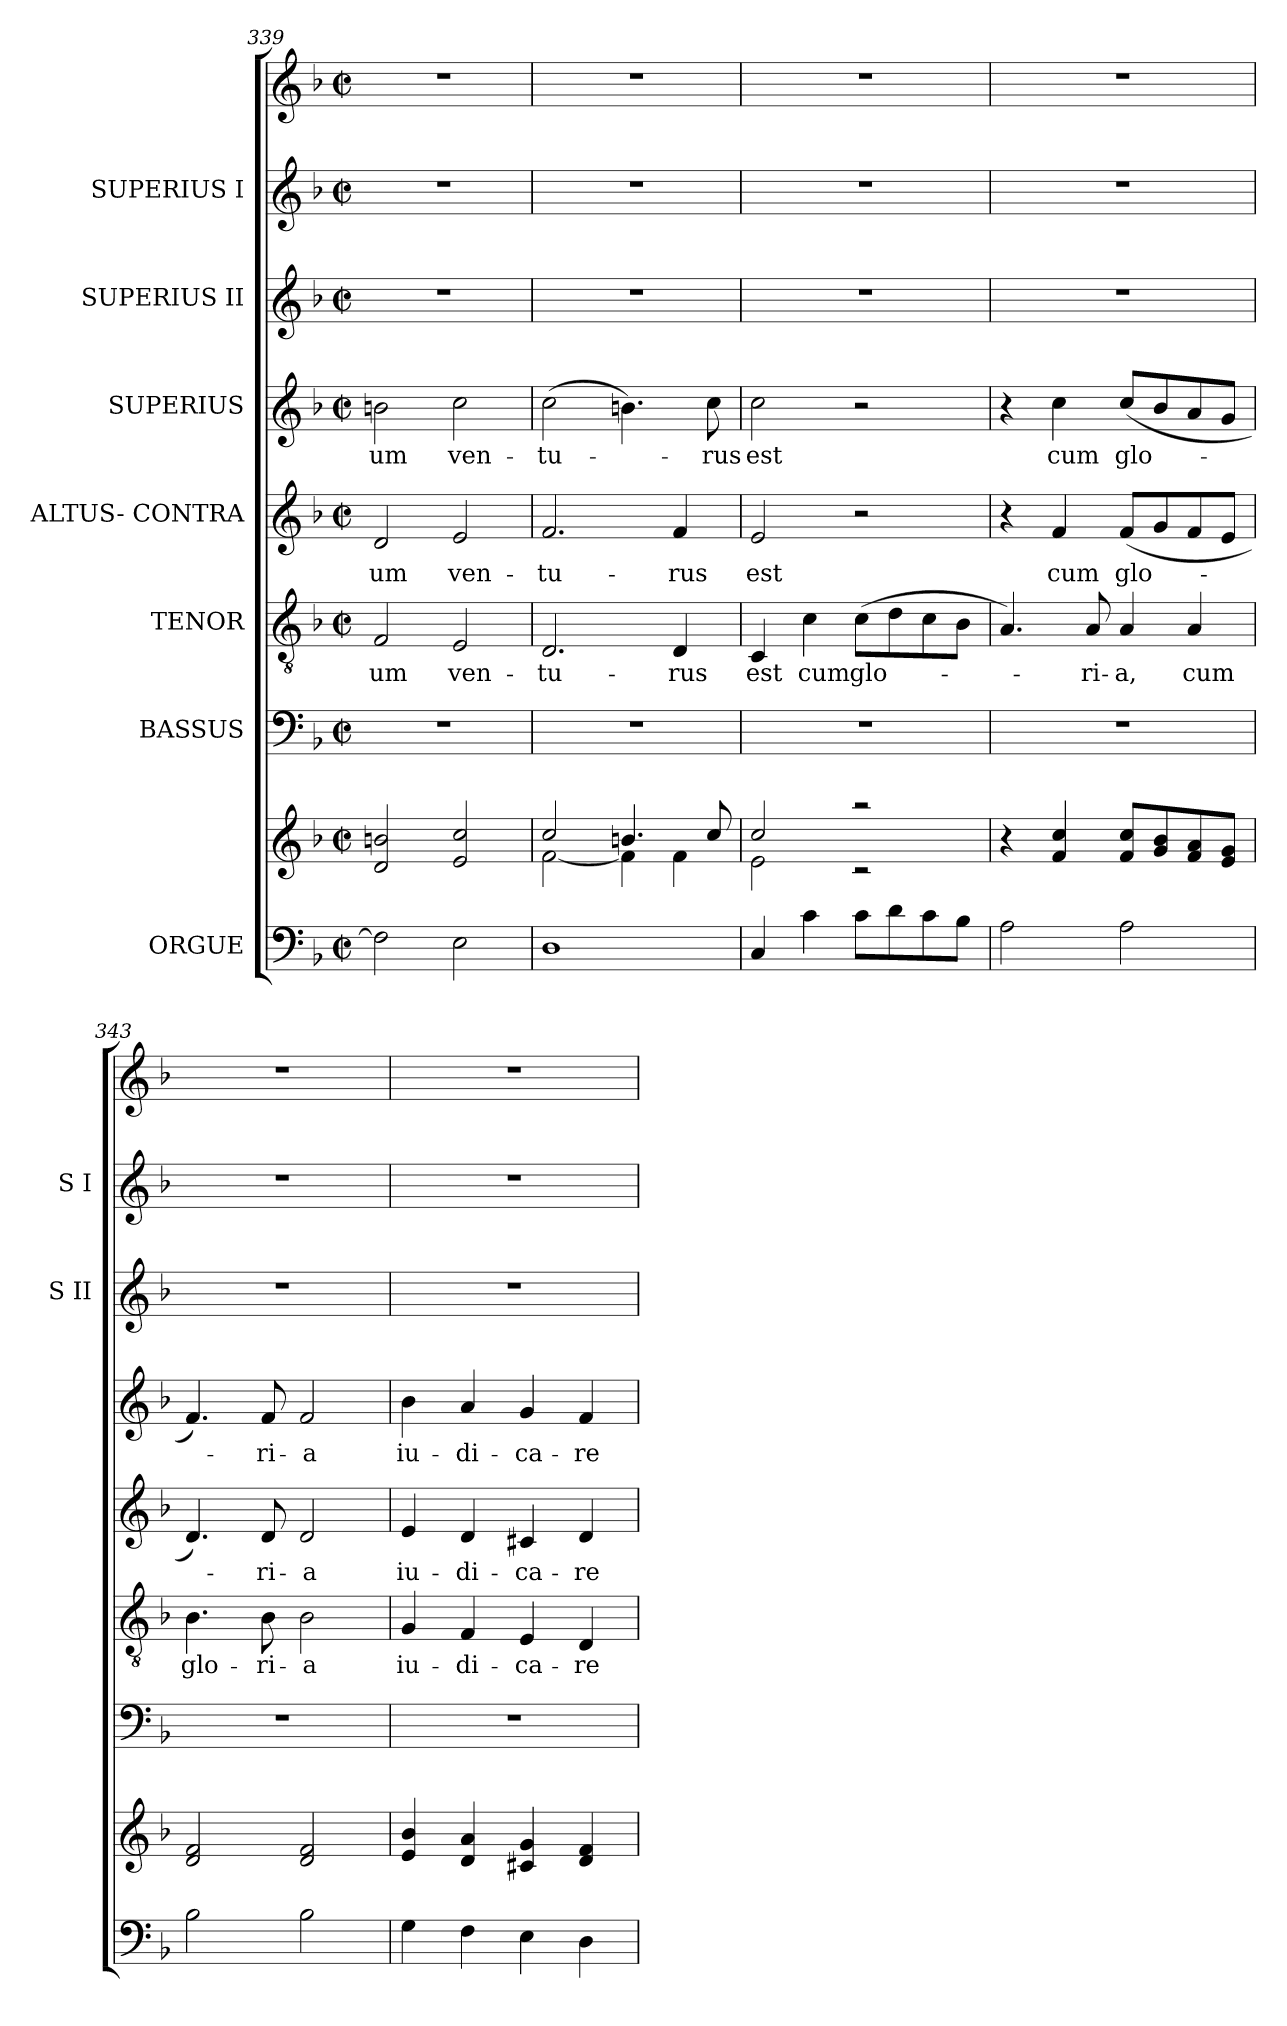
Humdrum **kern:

**kern	**kern	**kern	**kern	**text	**kern	**text	**kern	**text	**kern	**kern	**kern
*part8	*part8	*part7	*part6	*part6	*part5	*part5	*part4	*part4	*part3	*part2	*part1
*staff9	*staff8	*staff7	*staff6	*staff6	*staff5	*staff5	*staff4	*staff4	*staff3	*staff2	*staff1
*I"ORGUE	*	*I"BASSUS	*I"TENOR	*	*I"ALTUS- CONTRA	*	*I"SUPERIUS	*	*I"SUPERIUS II	*I"SUPERIUS I	*
*	*	*	*	*	*	*	*	*	*I'S II	*I'S I	*
*clefF4	*clefG2	*clefF4	*clefGv2	*	*clefG2	*	*clefG2	*	*clefG2	*clefG2	*clefG2
*k[b-]	*k[b-]	*k[b-]	*k[b-]	*	*k[b-]	*	*k[b-]	*	*k[b-]	*k[b-]	*k[b-]
*d:	*d:	*d:	*d:	*	*d:	*	*d:	*	*d:	*d:	*d:
*M2/2	*M2/2	*M2/2	*M2/2	*	*M2/2	*	*M2/2	*	*M2/2	*M2/2	*M2/2
*met(c|)	*met(c|)	*met(c|)	*met(c|)	*	*met(c|)	*	*met(c|)	*	*met(c|)	*met(c|)	*met(c|)
=339	=339	=339	=339	=339	=339	=339	=339	=339	=339	=339	=339
!	!	!	!	!LO:LY:b	!	!LO:LY:b	!	!LO:LY:b	!	!	!
2F\]	2d/ 2bn/	1r	2F/	-um	2d/	-um	2bn\	-um	1r	1r	1r
!	!	!	!	!LO:LY:b	!	!LO:LY:b	!	!LO:LY:b	!	!	!
2E\	2e/ 2cc/	.	2E/	ven-	2e/	ven-	2cc\	ven-	.	.	.
!!LO:PB:g=z
=340	=340	=340	=340	=340	=340	=340	=340	=340	=340	=340	=340
*	*^	*	*	*	*	*	*	*	*	*	*
!	!	!	!	!	!LO:LY:b	!	!LO:LY:b	!	!LO:LY:b	!	!	!
1D	2cc/	[<2f\	1r	2.D/	-tu-	2.f/	-tu-	(>2cc\	-tu-	1r	1r	1r
.	4.bn/	4f\]	.	.	.	.	.	4.bn\)	.	.	.	.
!	!	!	!	!	!LO:LY:b	!	!LO:LY:b	!	!	!	!	!
.	.	4f\	.	4D/	-rus	4f/	-rus	.	.	.	.	.
!	!	!	!	!	!	!	!	!	!LO:LY:b	!	!	!
.	8cc/	.	.	.	.	.	.	8cc\	-rus	.	.	.
=341	=341	=341	=341	=341	=341	=341	=341	=341	=341	=341	=341	=341
!	!	!	!	!	!LO:LY:b	!	!LO:LY:b	!	!LO:LY:b	!	!	!
4C/	2cc/	2e\	1r	4C/	est	2e/	est	2cc\	est	1r	1r	1r
!	!	!	!	!	!LO:LY:b	!	!	!	!	!	!	!
4c\	.	.	.	4c\	cum	.	.	.	.	.	.	.
!	!	!	!	!	!LO:LY:b	!	!	!	!	!	!	!
8c\L	2raa	2rc	.	(>8c\L	glo-	2r	.	2r	.	.	.	.
8d\	.	.	.	8d\	.	.	.	.	.	.	.	.
8c\	.	.	.	8c\	.	.	.	.	.	.	.	.
8B-\J	.	.	.	8B-\J	.	.	.	.	.	.	.	.
*	*v	*v	*	*	*	*	*	*	*	*	*	*
=342	=342	=342	=342	=342	=342	=342	=342	=342	=342	=342	=342
2A\	4r	1r	4.A/)	.	4r	.	4r	.	1r	1r	1r
!	!	!	!	!	!	!LO:LY:b	!	!LO:LY:b	!	!	!
.	4f/ 4cc/	.	.	.	4f/	cum	4cc\	cum	.	.	.
!	!	!	!	!LO:LY:b	!	!	!	!	!	!	!
.	.	.	8A/	-ri-	.	.	.	.	.	.	.
!	!	!	!	!LO:LY:b	!	!LO:LY:b	!	!LO:LY:b	!	!	!
2A\	8f/ 8cc/L	.	4A/	-a,	(<8f/L	glo-	(<8cc/L	glo-	.	.	.
.	8g/ 8b-/	.	.	.	8g/	.	8b-/	.	.	.	.
!	!	!	!	!LO:LY:b	!	!	!	!	!	!	!
.	8f/ 8a/	.	4A/	cum	8f/	.	8a/	.	.	.	.
.	8e/ 8g/J	.	.	.	8e/J	.	8g/J	.	.	.	.
=343	=343	=343	=343	=343	=343	=343	=343	=343	=343	=343	=343
!	!	!	!	!LO:LY:b	!	!	!	!	!	!	!
2B-\	2d/ 2f/	1r	4.B-\	glo-	4.d/)	.	4.f/)	.	1r	1r	1r
!	!	!	!	!LO:LY:b	!	!LO:LY:b	!	!LO:LY:b	!	!	!
.	.	.	8B-\	-ri-	8d/	-ri-	8f/	-ri-	.	.	.
!	!	!	!	!LO:LY:b	!	!LO:LY:b	!	!LO:LY:b	!	!	!
2B-\	2d/ 2f/	.	2B-\	-a	2d/	-a	2f/	-a	.	.	.
=344	=344	=344	=344	=344	=344	=344	=344	=344	=344	=344	=344
!	!	!	!	!LO:LY:b	!	!LO:LY:b	!	!LO:LY:b	!	!	!
4G\	4e/ 4b-/	1r	4G/	iu-	4e/	iu-	4b-\	iu-	1r	1r	1r
!	!	!	!	!LO:LY:b	!	!LO:LY:b	!	!LO:LY:b	!	!	!
4F\	4d/ 4a/	.	4F/	-di-	4d/	-di-	4a/	-di-	.	.	.
!	!	!	!	!LO:LY:b	!	!LO:LY:b	!	!LO:LY:b	!	!	!
4E\	4c#X/ 4g/	.	4E/	-ca-	4c#X/	-ca-	4g/	-ca-	.	.	.
!	!	!	!	!LO:LY:b	!	!LO:LY:b	!	!LO:LY:b	!	!	!
4D\	4d/ 4f/	.	4D/	-re	4d/	-re	4f/	-re	.	.	.
=	=	=	=	=	=	=	=	=	=	=	=
*-	*-	*-	*-	*-	*-	*-	*-	*-	*-	*-	*-
